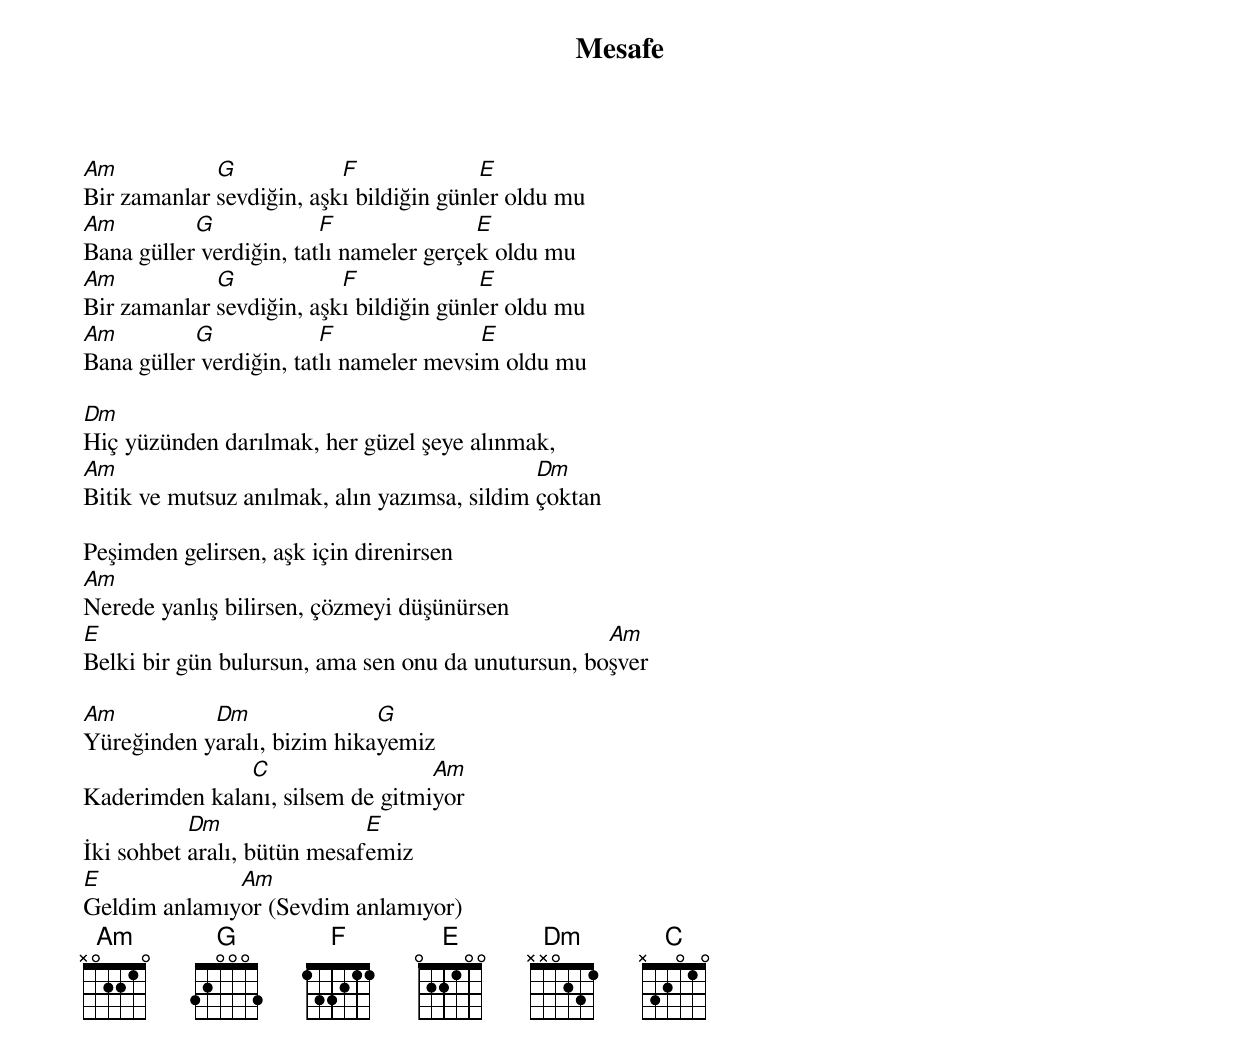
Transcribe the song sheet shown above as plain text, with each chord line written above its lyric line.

{title: Mesafe}
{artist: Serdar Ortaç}

Am           G            F              E
Bir zamanlar sevdiğin, aşkı bildiğin günler oldu mu
Am         G             F               E
Bana güller verdiğin, tatlı nameler gerçek oldu mu
Am           G            F              E
Bir zamanlar sevdiğin, aşkı bildiğin günler oldu mu
Am         G             F               E
Bana güller verdiğin, tatlı nameler mevsim oldu mu

Dm
Hiç yüzünden darılmak, her güzel şeye alınmak,
Am                                            Dm
Bitik ve mutsuz anılmak, alın yazımsa, sildim çoktan

Peşimden gelirsen, aşk için direnirsen
Am
Nerede yanlış bilirsen, çözmeyi düşünürsen
E                                                   Am
Belki bir gün bulursun, ama sen onu da unutursun, boşver

Am          Dm               G
Yüreğinden yaralı, bizim hikayemiz
               C                  Am
Kaderimden kalanı, silsem de gitmiyor
           Dm                E
İki sohbet aralı, bütün mesafemiz
E             Am
Geldim anlamıyor (Sevdim anlamıyor)
